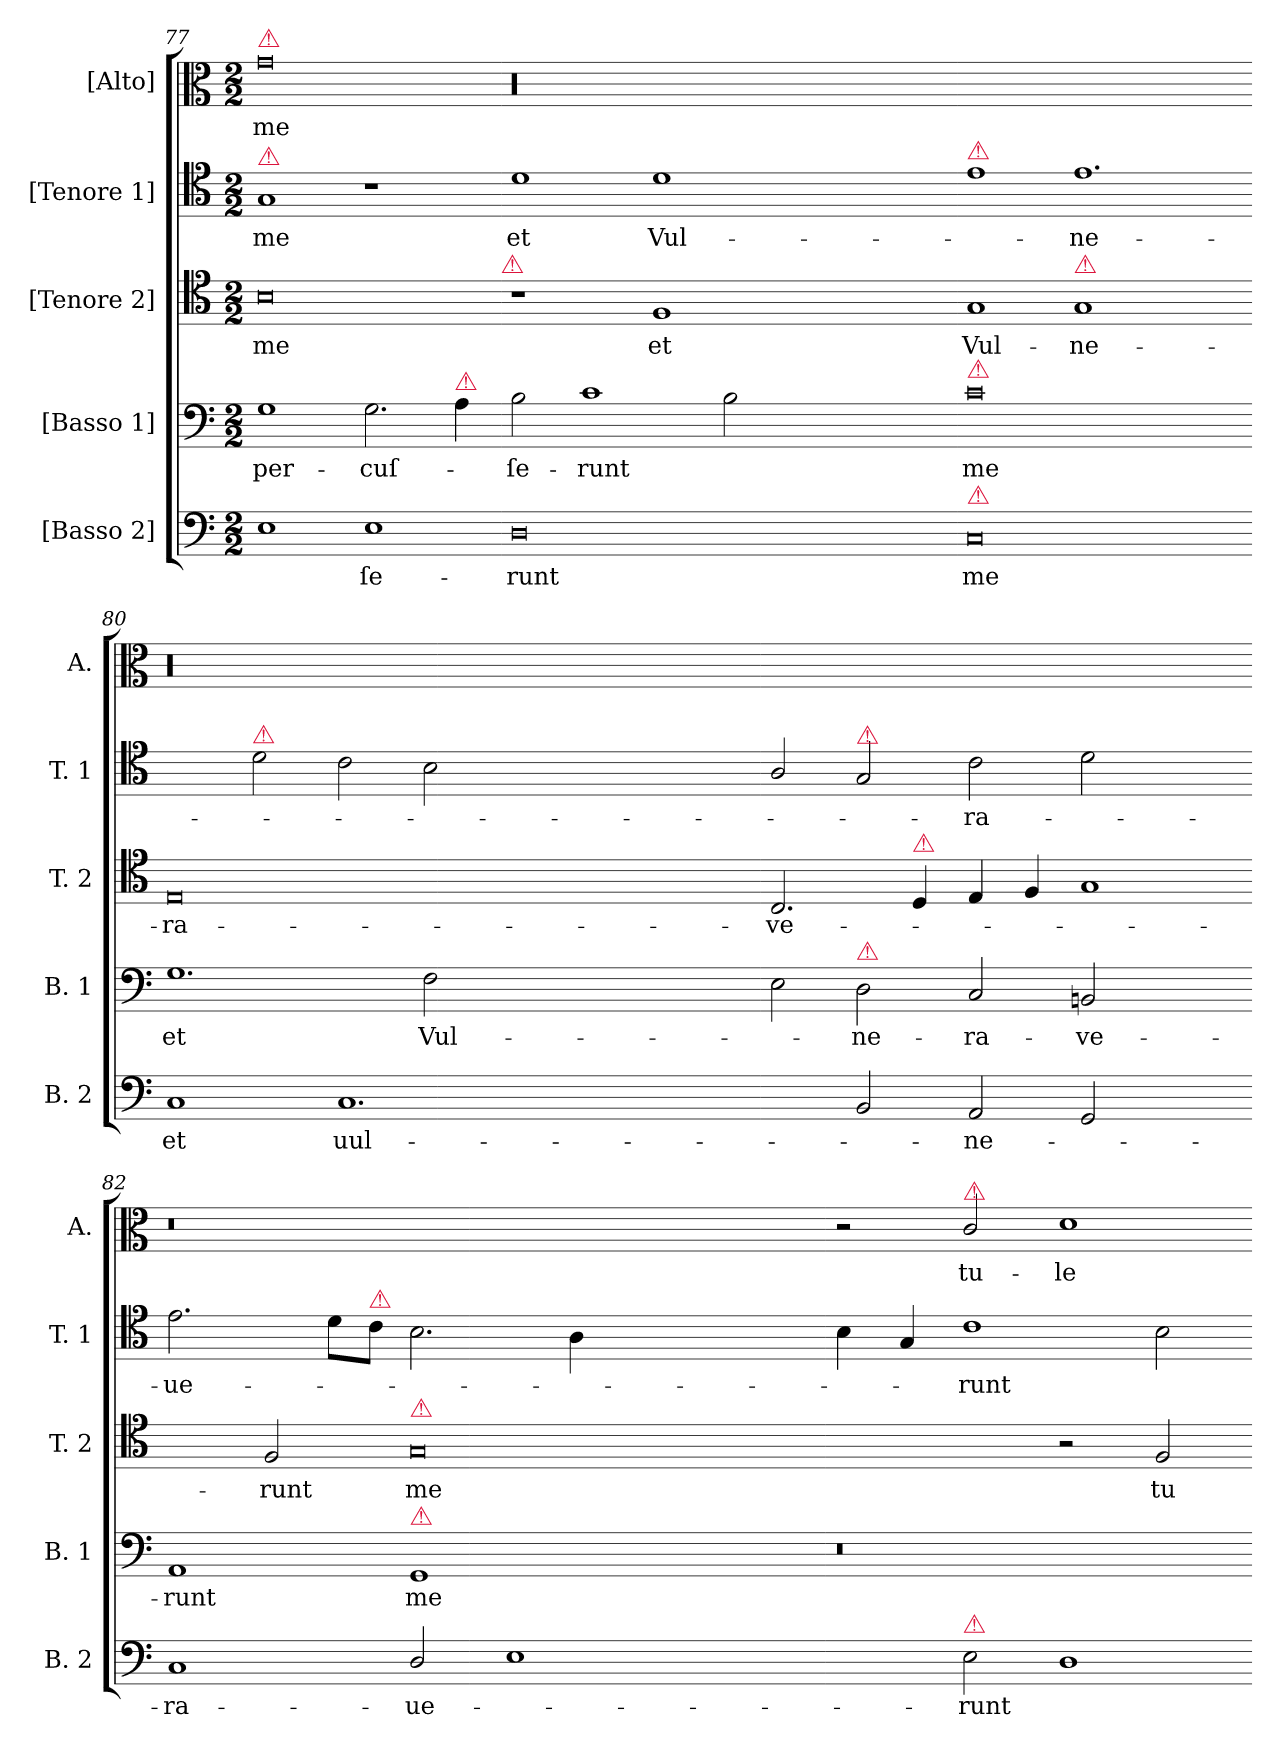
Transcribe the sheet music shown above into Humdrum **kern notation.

**kern	**text	**kern	**text	**kern	**text	**kern	**text	**kern	**text
*part5	*part5	*part4	*part4	*part3	*part3	*part2	*part2	*part1	*part1
*staff5	*staff5	*staff4	*staff4	*staff3	*staff3	*staff2	*staff2	*staff1	*staff1
*I"[Basso 2]	*	*I"[Basso 1]	*	*I"[Tenore 2]	*	*I"[Tenore 1]	*	*I"[Alto]	*
*I'B. 2	*	*I'B. 1	*	*I'T. 2	*	*I'T. 1	*	*I'A.	*
*clefF4	*	*clefF4	*	*clefC4	*	*clefC4	*	*clefC3	*
*k[]	*	*k[]	*	*k[]	*	*k[]	*	*k[]	*
*M2/2	*	*M2/2	*	*M2/2	*	*M2/2	*	*M2/2	*
=77	=77	=77	=77	=77	=77	=77	=77	=77	=77
!	!	!	!	!	!	!	!	!LO:TX:a:color=crimson:t=⚠	!
!	!	!	!	!	!	!LO:TX:a:color=crimson:t=⚠	!	!	!
1E\	.	1G\	per-	0B\	me	1G/	me	0g\	me
1E\	-ſe-	2.G\	-cuſ-	.	.	1r	.	.	.
!	!	!LO:TX:a:color=crimson:t=⚠	!	!	!	!	!	!	!
.	.	4A\	.	.	.	.	.	.	.
!	!	!	!	!LO:TX:a:color=crimson:t=⚠	!	!	!	!	!
=78-	=78-	=78-	=78-	=78-	=78-	=78-	=78-	=78-	=78-
0D\	-runt	2B\	-ſe-	1r	.	1d\	et	00r	.
.	.	1c\	-runt	.	.	.	.	.	.
.	.	.	.	1F/	et	1d\	Vul-	.	.
.	.	2B\	.	.	.	.	.	.	.
0ryy	.	0ryy	.	0ryy	.	0ryy	.	.	.
=79-	=79-	=79-	=79-	=79-	=79-	=79-	=79-	=79-	=79-
!	!	!	!	!	!	!LO:TX:a:color=crimson:t=⚠	!	!	!
!	!	!LO:TX:a:color=crimson:t=⚠	!	!	!	!	!	!	!
!LO:TX:a:color=crimson:t=⚠	!	!	!	!	!	!	!	!	!
0C/	me	0c\	me	1G/	Vul-	1e\	.	0ryy	.
!	!	!	!	!LO:TX:a:color=crimson:t=⚠	!	!	!	!	!
.	.	.	.	1G/	-ne-	1.e\	-ne-	.	.
2ryy	.	2ryy	.	2ryy	.	.	.	2ryy	.
=80-	=80-	=80-	=80-	=80-	=80-	=80-	=80-	=80-	=80-
1C/	et	1.G\	et	0E/	-ra-	2ryy	.	00r	.
!	!	!	!	!	!	!LO:TX:a:color=crimson:t=⚠	!	!	!
.	.	.	.	.	.	2d\	.	.	.
1.C/	uul-	.	.	.	.	2c\	.	.	.
.	.	2F\	Vul-	.	.	2B\	.	.	.
.	.	0ryy	.	0ryy	.	0ryy	.	.	.
1.ryy	.	.	.	.	.	.	.	.	.
=81-	=81-	=81-	=81-	=81-	=81-	=81-	=81-	=81-	=81-
2ryy	.	2E\	.	2.C/	-ve-	2A/	.	0ryy	.
!	!	!	!	!	!	!LO:TX:a:color=crimson:t=⚠	!	!	!
!	!	!LO:TX:a:color=crimson:t=⚠	!	!	!	!	!	!	!
2BB/	.	2D\	-ne-	.	.	2G/	.	.	.
!	!	!	!	!LO:TX:a:color=crimson:t=⚠	!	!	!	!	!
.	.	.	.	4D/	.	.	.	.	.
2AA/	-ne-	2C/	-ra-	4E/	.	2c\	-ra-	.	.
.	.	.	.	4F/	.	.	.	.	.
2GG/	.	2BBn/	-ve-	1G/	.	2d\	.	.	.
2ryy	.	2ryy	.	.	.	2ryy	.	2ryy	.
=82-	=82-	=82-	=82-	=82-	=82-	=82-	=82-	=82-	=82-
1C/	-ra-	1AA/	-runt	2ryy	.	2.e\	-ue-	0r	.
.	.	.	.	2F/	-runt	.	.	.	.
.	.	.	.	.	.	8d\L	.	.	.
!	!	!	!	!	!	!LO:TX:a:color=crimson:t=⚠	!	!	!
.	.	.	.	.	.	8c\J	.	.	.
!	!	!	!	!LO:TX:a:color=crimson:t=⚠	!	!	!	!	!
!	!	!LO:TX:a:color=crimson:t=⚠	!	!	!	!	!	!	!
2D/	-ue-	1GG/	me	0G/	me	2.B\	.	.	.
1E\	.	.	.	.	.	.	.	.	.
.	.	.	.	.	.	4A\	.	.	.
.	.	1ryy	.	.	.	1ryy	.	1ryy	.
2ryy	.	.	.	.	.	.	.	.	.
=83-	=83-	=83-	=83-	=83-	=83-	=83-	=83-	=83-	=83-
2ryy	.	0r	.	1ryy	.	4B\	.	2r	.
.	.	.	.	.	.	4G/	.	.	.
!	!	!	!	!	!	!	!	!LO:TX:a:color=crimson:t=⚠	!
!LO:TX:a:color=crimson:t=⚠	!	!	!	!	!	!	!	!	!
2E\	-runt	.	.	.	.	1c\	-runt	2c/	tu-
1D\	.	.	.	2r	.	.	.	1d\	-le-
.	.	.	.	2F/	tu-	2B\	.	.	.
=-	=-	=-	=-	=-	=-	=-	=-	=-	=-
*-	*-	*-	*-	*-	*-	*-	*-	*-	*-
